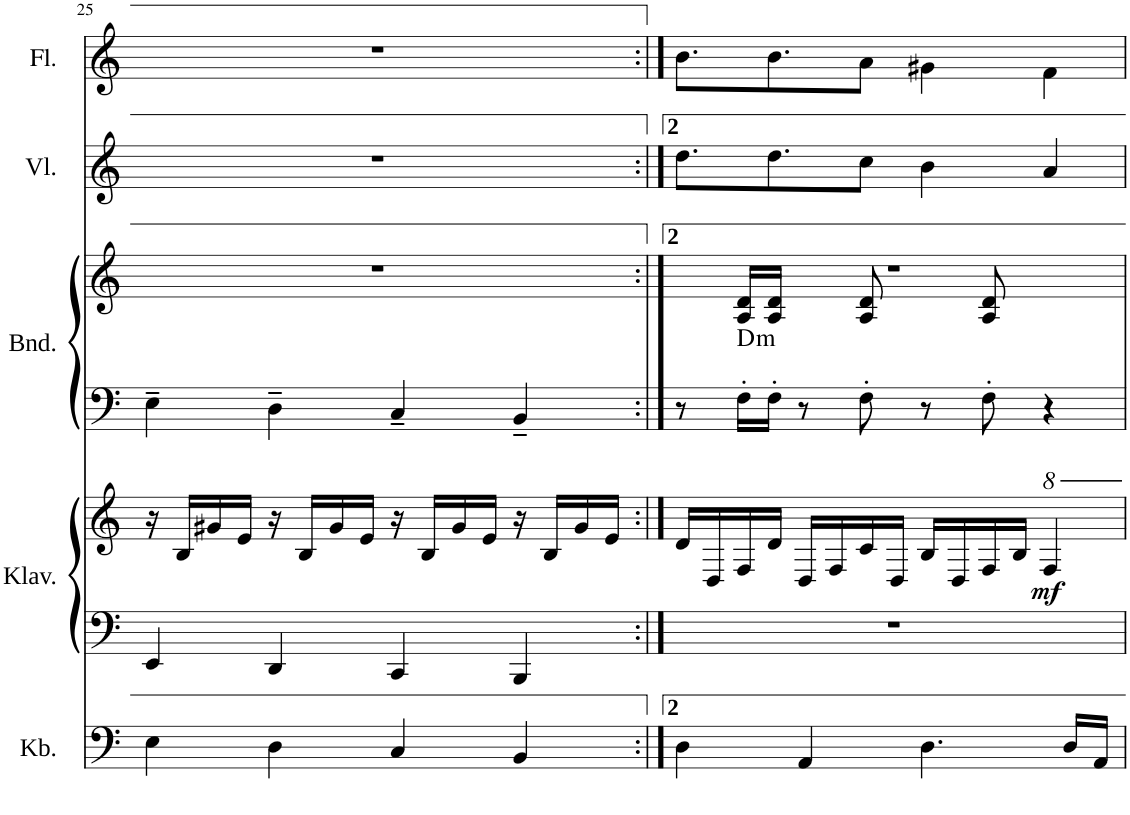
**kern	**kern	**kern	**dynam	**kern	**kern	**harte	**kern	**kern
*part5	*part4	*part4	*part4	*part3	*part3	*part3	*part2	*part1
*staff7	*staff6	*staff5	*staff5/6	*staff4	*staff3	*	*staff2	*staff1
*I"Kontrabass	*I"Klavier	*	*	*I"Bandoneon	*	*	*I"Violine	*I"Flöte
*I'Kb.	*I'Klav.	*	*	*I'Bnd.	*	*	*I'Vl.	*I'Fl.
!!LO:PB:g=z
*clefF4	*clefF4	*clefG2	*	*clefF4	*clefG2	*	*clefG2	*clefG2
*Trd7c12	*	*	*	*	*	*	*	*
*k[]	*k[]	*k[]	*	*k[]	*k[]	*	*k[]	*k[]
*M4/4	*M4/4	*M4/4	*	*M4/4	*M4/4	*	*M4/4	*M4/4
=25	=25	=25	=25	=25	=25	=25	=25	=25
4E\	4EE/	16r	.	4E~\	1r	.	1r	1r
.	.	16B/LL	.	.	.	.	.	.
.	.	16g#X/	.	.	.	.	.	.
.	.	16e/JJ	.	.	.	.	.	.
4D\	4DD/	16r	.	4D~\	.	.	.	.
.	.	16B/LL	.	.	.	.	.	.
.	.	16g#/	.	.	.	.	.	.
.	.	16e/JJ	.	.	.	.	.	.
4C/	4CC/	16r	.	4C~/	.	.	.	.
.	.	16B/LL	.	.	.	.	.	.
.	.	16g#/	.	.	.	.	.	.
.	.	16e/JJ	.	.	.	.	.	.
4BB/	4BBB/	16r	.	4BB~/	.	.	.	.
.	.	16B/LL	.	.	.	.	.	.
.	.	16g#/	.	.	.	.	.	.
.	.	16e/JJ	.	.	.	.	.	.
=26:|!	=26:|!	=26:|!	=26:|!	=26:|!	=26:|!	=26:|!	=26:|!	=26:|!
*	*	*	*	*	*^	*	*	*
4D\	1r	16d/LL	.	8r	1r	8ryy	.	8.dd\L	8.b\L
.	.	16D/	.	.	.	.	.	.	.
!	!	!	!	!	!	!	!LO:H:kt=m	!	!
.	.	16F/	.	16F'\LL	.	1..ryy	D:min	.	.
.	.	16d/JJ	.	16F'\JJ	.	.	.	8.dd\	8.b\
4AA/	.	16D/LL	.	8r	.	.	.	.	.
.	.	16F/	.	.	.	.	.	.	.
.	.	16c/	.	8F'\	.	.	.	8cc\J	8a\J
.	.	16D/JJ	.	.	.	.	.	.	.
4.D\	.	16B/LL	.	8r	.	.	.	4b\	4g#X\
.	.	16D/	.	.	.	.	.	.	.
.	.	16F/	.	8F'\	.	.	.	.	.
.	.	16B/JJ	.	.	.	.	.	.	.
!	!	!	!LO:DY:b	!	!	!	!	!	!
.	.	4f/	mf	4r	.	.	.	4a/	4f\
16D/LL	.	.	.	.	.	.	.	.	.
16AA/JJ	.	.	.	.	.	.	.	.	.
2..ryy	2..ryy	2..ryy	.	2..ryy	16A/ 16d/LL	.	.	2..ryy	2..ryy
.	.	.	.	.	16A/ 16d/JJ	.	.	.	.
.	.	.	.	.	8ryy	.	.	.	.
.	.	.	.	.	8A/ 8d/	.	.	.	.
.	.	.	.	.	8ryy	.	.	.	.
.	.	.	.	.	8A/ 8d/	.	.	.	.
.	.	.	.	.	4ryy	.	.	.	.
*	*	*	*	*	*v	*v	*	*	*
=	=	=	=	=	=	=	=	=
*-	*-	*-	*-	*-	*-	*-	*-	*-
